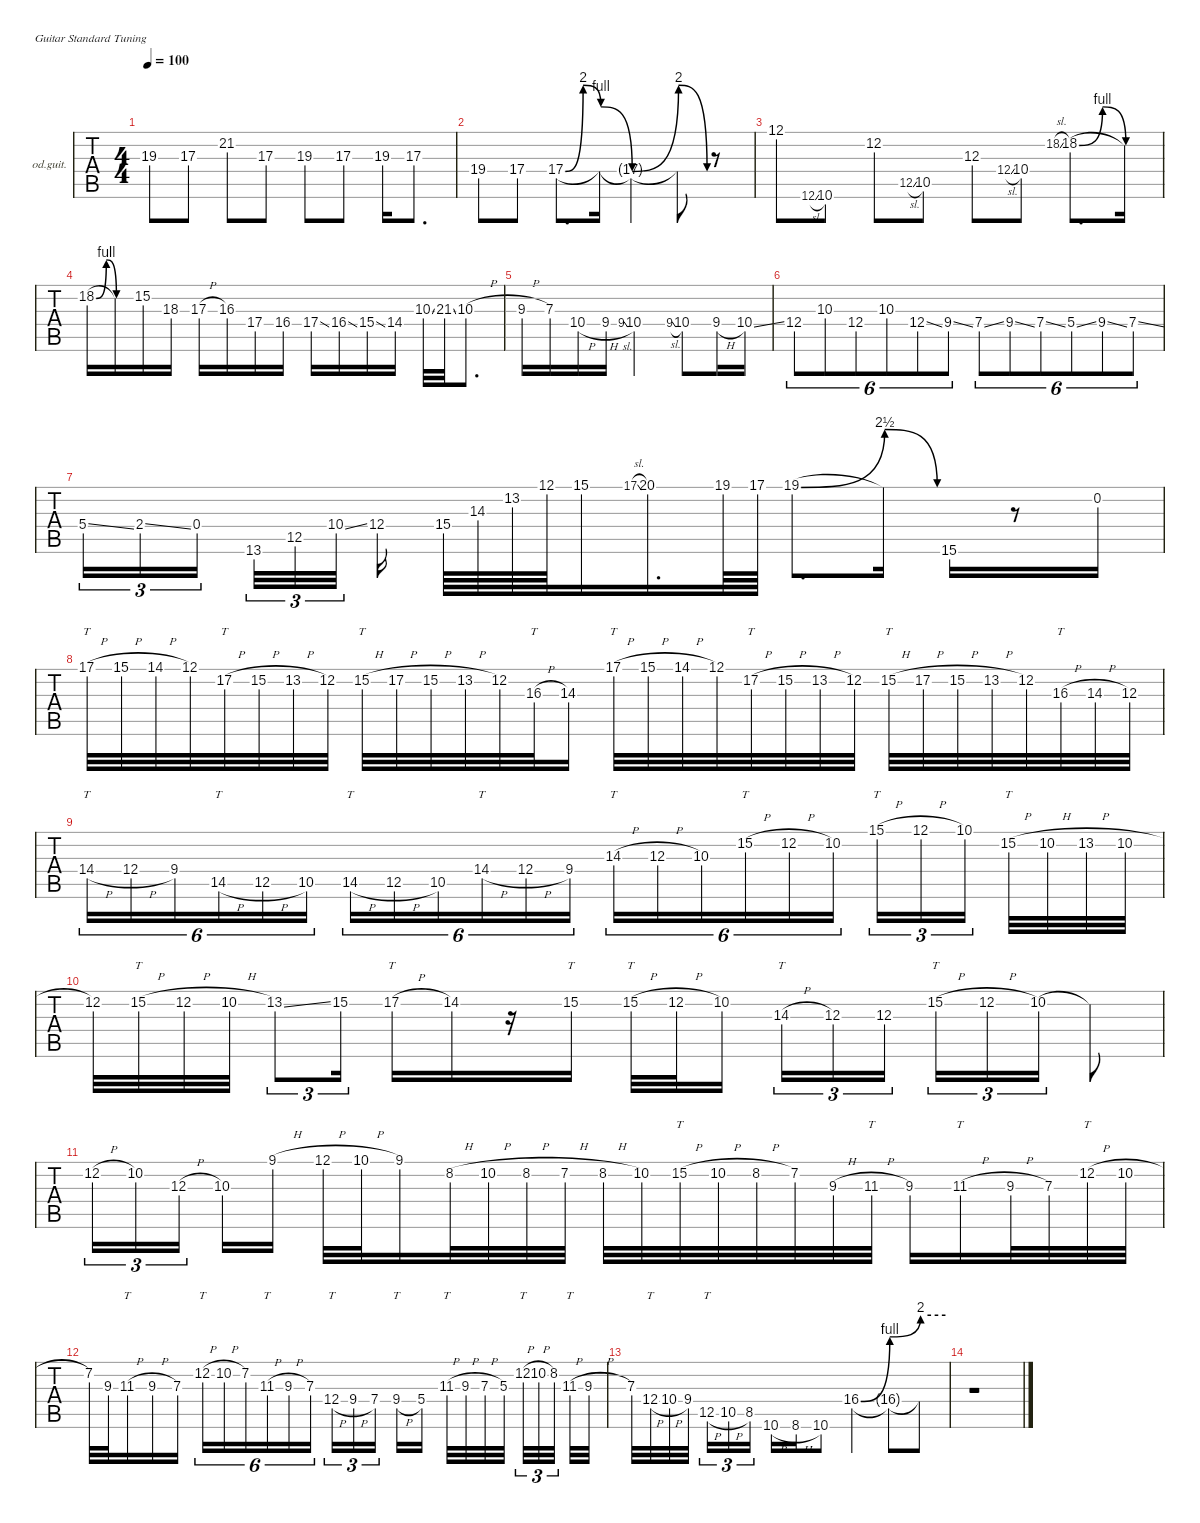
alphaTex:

\defaultSystemsLayout 4
\hideDynamics
\bracketExtendMode nobrackets
\firstSystemTrackNameOrientation horizontal
\otherSystemsTrackNameOrientation horizontal
\track ("Steve Vai - 2 Guitar" "od.guit.") {instrument overdrivenguitar}
\staff {tabs}
\tuning (E4 B3 G3 D3 A2 E2)
\ts (4 4)
\tempo 100
\clef g2
\ks c
19.3.8{dy f} 17.3.8 21.2.8 17.3.8 19.3.8 17.3.8 19.3.16 17.3.8{d} |
19.4.8 17.4.8 17.4{be (bendrelease 0 0 30 8 30 8 60 4)}.8{d} 17.4{be (release 0 4 60 0) t}.16 17.4{be (bend 0 0 60 8) t}.4 17.4{be (release 0 8 60 0) t}.8 r.8 |
12.1.8 12.6{sl}.8{gr dy mf} 10.6.8{dy f} 12.2.8 12.5{sl}.8{gr dy mf} 10.5.8{dy f} 12.3.8 12.4{sl}.8{gr dy mf} 10.4.8{dy f} 18.2{sl}.8{gr dy mf} 18.2{be (bendrelease 0 0 30 4 30 4 60 0)}.8{d dy f} 18.2{be (hold 0 0 60 0) t}.16 |
18.2{be (bendrelease 0 0 30 4 30 4 60 0)}.16 18.2{be (hold 0 0 60 0) t}.16 15.2.16 18.3.16 17.3{h}.16 16.3.16 17.4.16 16.4.16 17.4{ss}.16 16.4{ss}.16 15.4{ss}.16 14.4.16 10.3{ss}.32 21.3{ss}.32 10.3{h}.8{d} |
9.3{h}.16 7.3.16 10.4{h}.16 9.4{h}.16 9.4{sl}.8{gr dy mf} 10.4.2{dy f} 9.4{sl}.8{gr dy mf} 10.4.8{dy f} 9.4{h}.16 10.4{ss}.16 |
12.4.8{tu (6 4)} 10.3.8{tu (6 4)} 12.4.8{tu (6 4)} 10.3.8{tu (6 4)} 12.4{ss}.8{tu (6 4)} 9.4{ss}.8{tu (6 4)} 7.4{ss}.8{tu (6 4)} 9.4{ss}.8{tu (6 4)} 7.4{ss}.8{tu (6 4)} 5.4{ss}.8{tu (6 4)} 9.4{ss}.8{tu (6 4)} 7.4{ss}.8{tu (6 4)} |
5.4{ss}.16{tu (3 2)} 2.4{ss}.16{tu (3 2)} 0.4.16{tu (3 2)} 13.6.32{tu (3 2)} 12.5.32{tu (3 2)} 10.4{ss}.32{tu (3 2)} 12.4.16 15.4.64 14.3.64 13.2.64 12.1.64 15.1.16 17.1{sl}.8{gr dy mf} 20.1.16{d dy f} 19.1.64 17.1.64 19.1{be (bend 0 0 60 10)}.8{d} 19.1{be (release 0 10 60 0) t}.16 15.6.16 r.8 0.2.16 |
17.1{h}.32{tt} 15.1{h}.32 14.1{h}.32 12.1.32 17.2{h}.32{tt} 15.2{h}.32 13.2{h}.32 12.2.32 15.2{h}.32{tt} 17.2{h}.32 15.2{h}.32 13.2{h}.32 12.2.32 16.3{h}.32{tt} 14.3.16 17.1{h}.32{tt} 15.1{h}.32 14.1{h}.32 12.1.32 17.2{h}.32{tt} 15.2{h}.32 13.2{h}.32 12.2.32 15.2{h}.32{tt} 17.2{h}.32 15.2{h}.32 13.2{h}.32 12.2.32 16.3{h}.32{tt} 14.3{h}.32 12.3.32 |
14.4{h}.16{tt tu (6 4)} 12.4{h}.16{tu (6 4)} 9.4.16{tu (6 4)} 14.5{h}.16{tt tu (6 4)} 12.5{h}.16{tu (6 4)} 10.5.16{tu (6 4)} 14.5{h}.16{tt tu (6 4)} 12.5{h}.16{tu (6 4)} 10.5.16{tu (6 4)} 14.4{h}.16{tt tu (6 4)} 12.4{h}.16{tu (6 4)} 9.4.16{tu (6 4)} 14.3{h}.16{tt tu (6 4)} 12.3{h}.16{tu (6 4)} 10.3.16{tu (6 4)} 15.2{h}.16{tt tu (6 4)} 12.2{h}.16{tu (6 4)} 10.2.16{tu (6 4)} 15.1{h}.16{tt tu (3 2)} 12.1{h}.16{tu (3 2)} 10.1.16{tu (3 2)} 15.2{h}.32{tt} 10.2{h}.32 13.2{h}.32 10.2{h}.32 |
12.2.32 15.2{h}.32{tt} 12.2{h}.32 10.2{h}.32 13.2{ss}.8{tu (3 2)} 15.2.16{tu (3 2)} 17.2{h}.16{tt} 14.2.16 r.16 15.2.16{tt} 15.2{h}.32{tt} 12.2{h}.32 10.2.16 14.3{h}.16{tt tu (3 2)} 12.3.16{tu (3 2)} 12.3.16{tu (3 2)} 15.2{h}.16{tt tu (3 2)} 12.2{h}.16{tu (3 2)} 10.2.16{tu (3 2)} 10.2{t}.8 |
12.2{h}.16{tu (3 2)} 10.2.16{tu (3 2)} 12.3{h}.16{tu (3 2)} 10.3.16 9.1{h}.16 12.1{h}.32 10.1{h}.32 9.1.16 8.2{h}.32 10.2{h}.32 8.2{h}.32 7.2{h}.32 8.2{h}.32 10.2.32 15.2{h}.32{tt} 10.2{h}.32 8.2{h}.32 7.2.32 9.3{h}.32 11.3{h}.32{tt} 9.3.16 11.3{h}.16{tt} 9.3{h}.32 7.3.32 12.2{h}.32{tt} 10.2{h}.32 |
7.2.32 9.3.32 11.3{h}.16{tt} 9.3{h}.16 7.3.16 12.2{h}.16{tt tu (6 4)} 10.2{h}.16{tu (6 4)} 7.2.16{tu (6 4)} 11.3{h}.16{tt tu (6 4)} 9.3{h}.16{tu (6 4)} 7.3.16{tu (6 4)} 12.4{h}.16{tt tu (3 2)} 9.4{h}.16{tu (3 2)} 7.4.16{tu (3 2)} 9.4{h}.16{tt} 5.4.16 11.3{h}.32{tt} 9.3{h}.32 7.3{h}.32 5.3.32 12.2{h}.32{tt tu (3 2)} 10.2{h}.32{tu (3 2)} 8.2.32{tu (3 2)} 11.3{h}.32{tt} 9.3{h}.32 |
7.3.32 12.4{h}.32{tt} 10.4{h}.32 9.4.32 12.5{h}.16{tt tu (3 2)} 10.5{h}.16{tu (3 2)} 8.5.16{tu (3 2)} 10.6{h}.16 8.6{h}.16 10.6.8 16.4{be (bend 0 0 60 4)}.4 16.4{be (bend 0 4 60 8) t}.8 16.4{be (hold 0 8 60 8) t}.8 |
r.1
